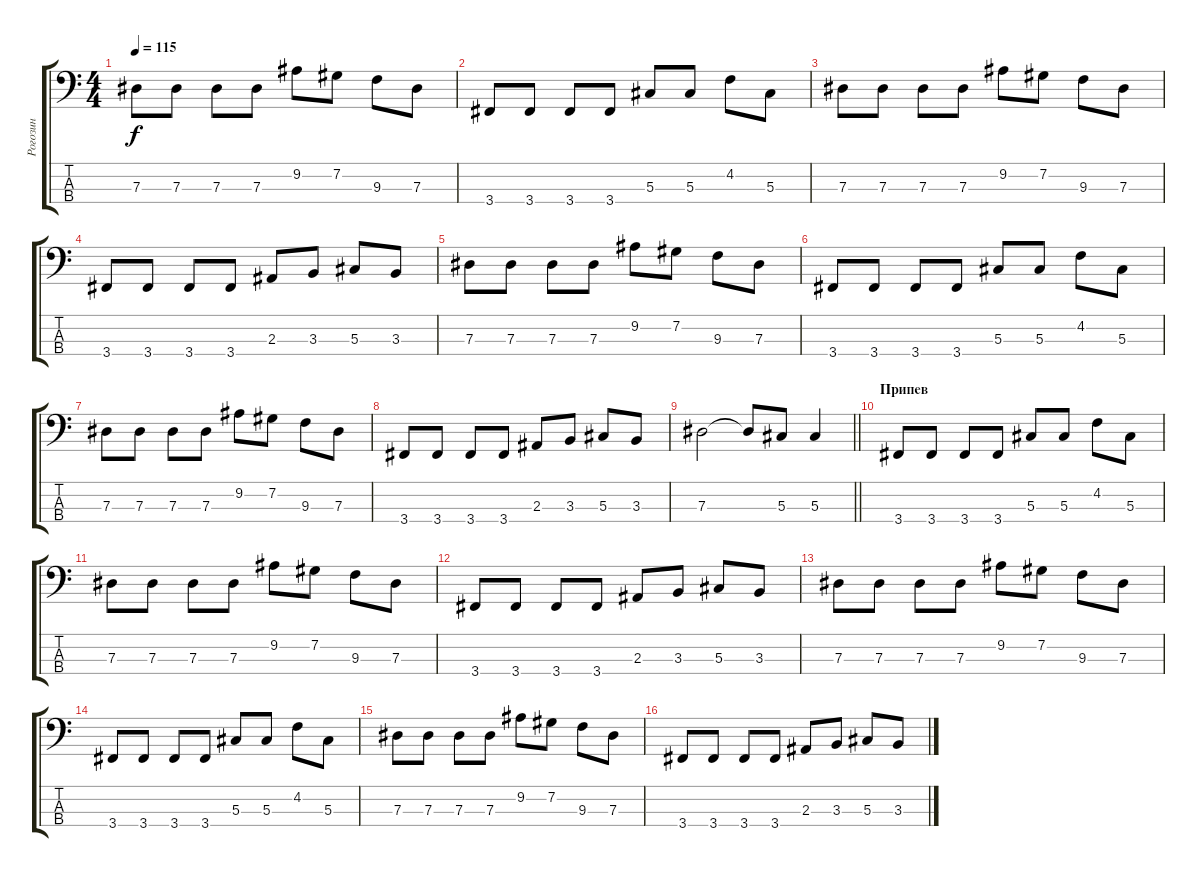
\track ("Рогозин" "Рогозин") {instrument electricbasspick}
\staff {score tabs}
\tuning (Gb2 Db2 Ab1 Eb1) {hide}
\ts (4 4)
\tempo 115
\clef f4
\ks c
7.3.8{dy f} 7.3.8 7.3.8 7.3.8 9.2.8 7.2.8 9.3.8 7.3.8 |
3.4.8 3.4.8 3.4.8 3.4.8 5.3.8 5.3.8 4.2.8 5.3.8 |
7.3.8 7.3.8 7.3.8 7.3.8 9.2.8 7.2.8 9.3.8 7.3.8 |
3.4.8 3.4.8 3.4.8 3.4.8 2.3.8 3.3.8 5.3.8 3.3.8 |
7.3.8 7.3.8 7.3.8 7.3.8 9.2.8 7.2.8 9.3.8 7.3.8 |
3.4.8 3.4.8 3.4.8 3.4.8 5.3.8 5.3.8 4.2.8 5.3.8 |
7.3.8 7.3.8 7.3.8 7.3.8 9.2.8 7.2.8 9.3.8 7.3.8 |
3.4.8 3.4.8 3.4.8 3.4.8 2.3.8 3.3.8 5.3.8 3.3.8 |
\barLineRight lightlight
7.3.2 7.3{t}.8 5.3.8 5.3.4 |
\section ("" "Припев")
3.4.8 3.4.8 3.4.8 3.4.8 5.3.8 5.3.8 4.2.8 5.3.8 |
7.3.8 7.3.8 7.3.8 7.3.8 9.2.8 7.2.8 9.3.8 7.3.8 |
3.4.8 3.4.8 3.4.8 3.4.8 2.3.8 3.3.8 5.3.8 3.3.8 |
7.3.8 7.3.8 7.3.8 7.3.8 9.2.8 7.2.8 9.3.8 7.3.8 |
3.4.8 3.4.8 3.4.8 3.4.8 5.3.8 5.3.8 4.2.8 5.3.8 |
7.3.8 7.3.8 7.3.8 7.3.8 9.2.8 7.2.8 9.3.8 7.3.8 |
3.4.8 3.4.8 3.4.8 3.4.8 2.3.8 3.3.8 5.3.8 3.3.8
